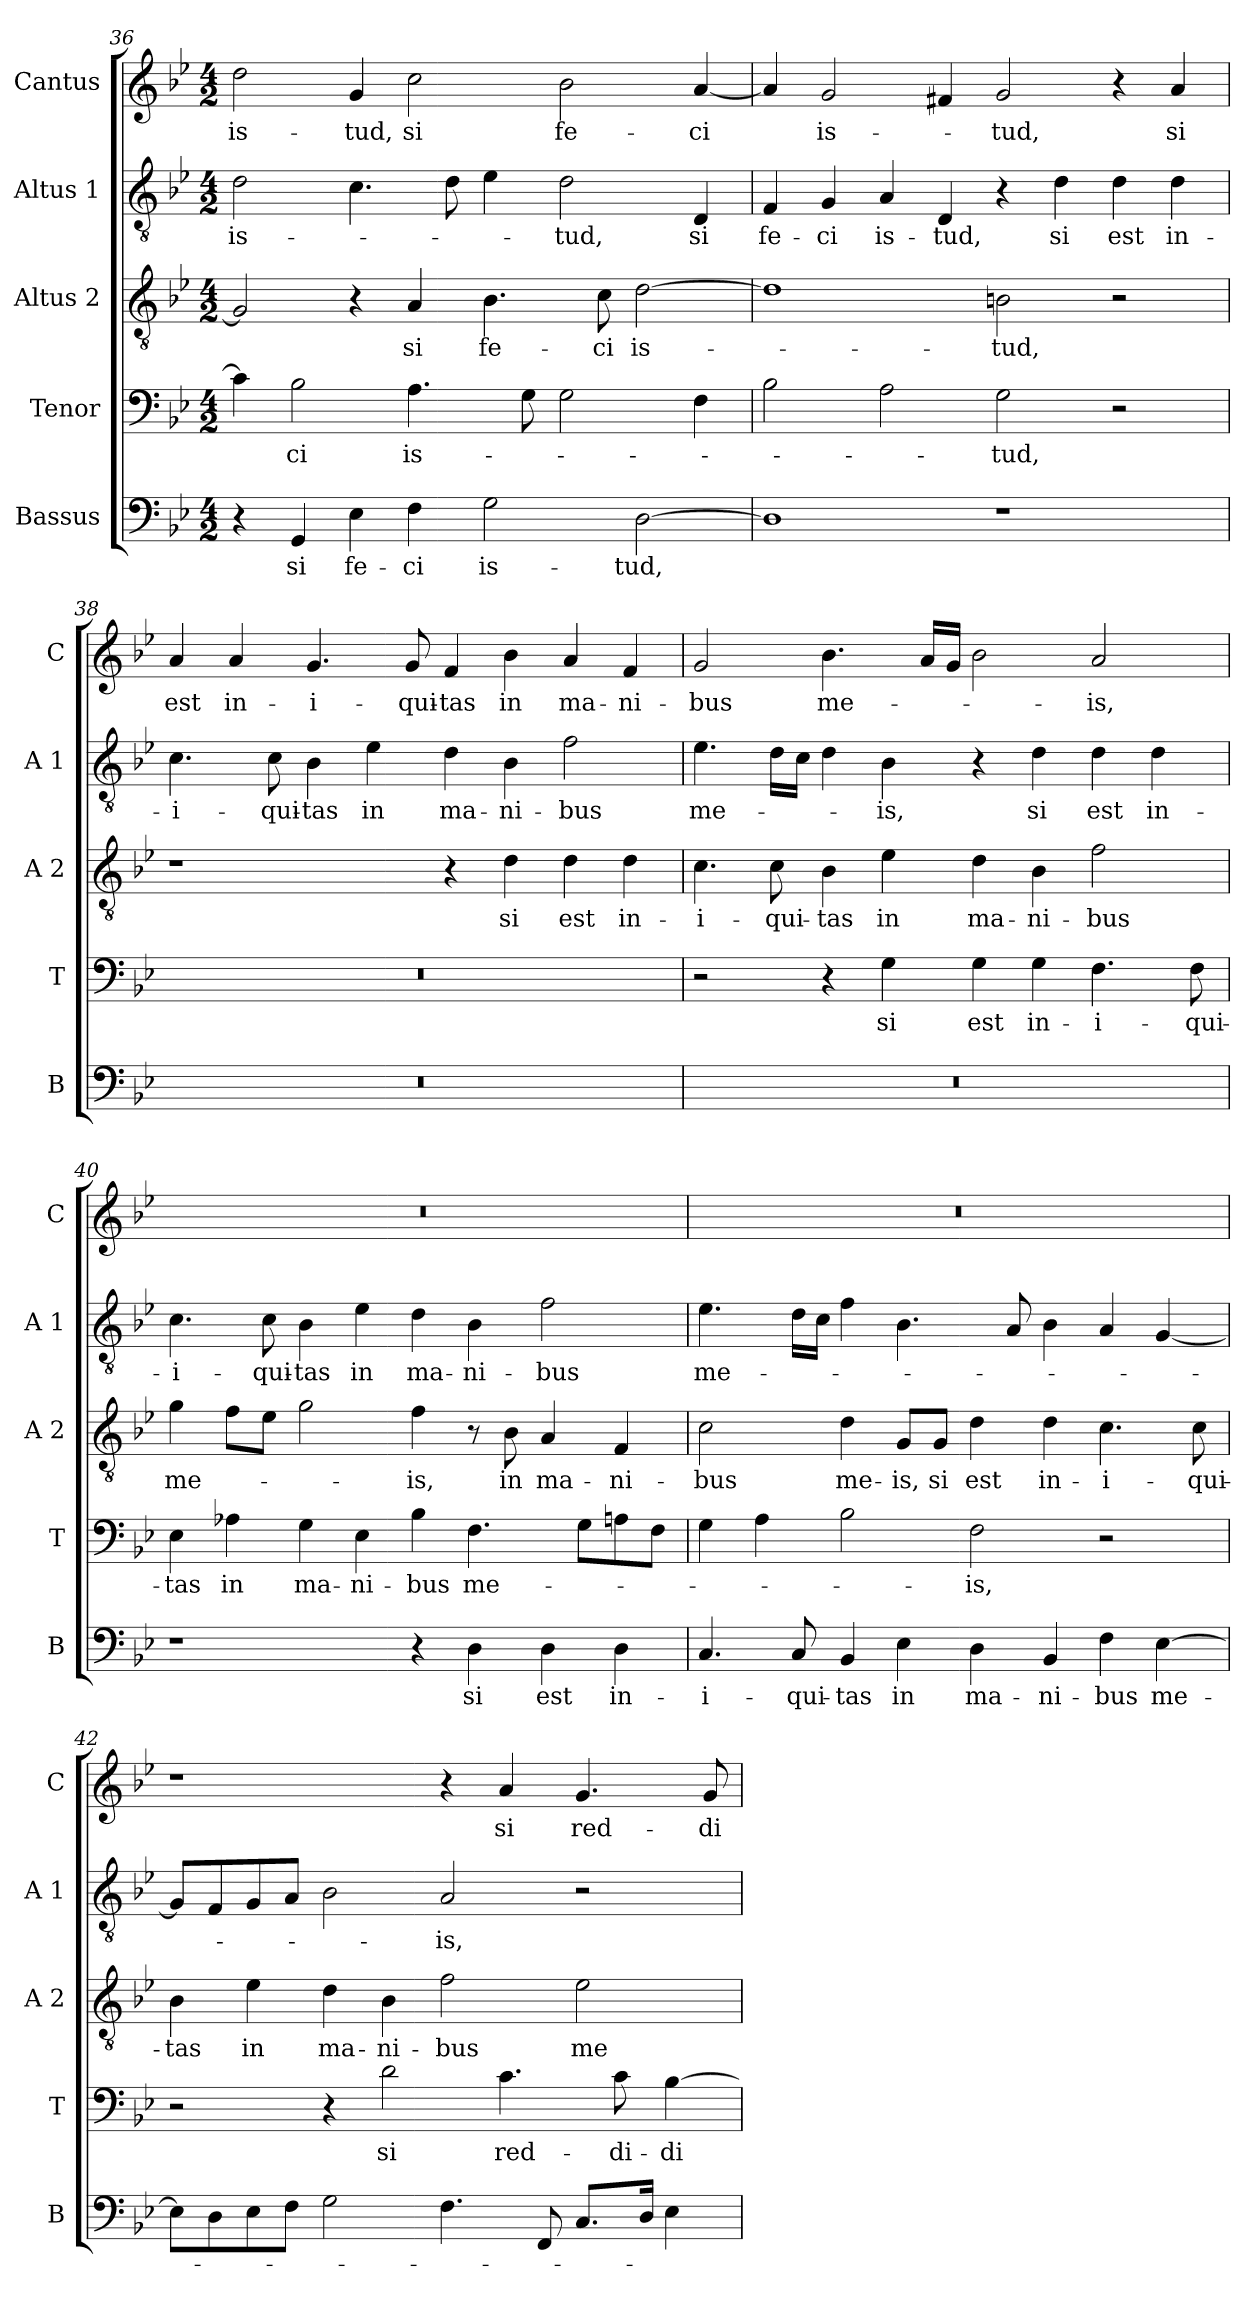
**kern	**text	**kern	**text	**kern	**text	**kern	**text	**kern	**text
*part5	*part5	*part4	*part4	*part3	*part3	*part2	*part2	*part1	*part1
*staff5	*staff5	*staff4	*staff4	*staff3	*staff3	*staff2	*staff2	*staff1	*staff1
*I"Bassus	*	*I"Tenor	*	*I"Altus 2	*	*I"Altus 1	*	*I"Cantus	*
*I'B	*	*I'T	*	*I'A 2	*	*I'A 1	*	*I'C	*
*clefF4	*	*clefF4	*	*clefGv2	*	*clefGv2	*	*clefG2	*
*k[b-e-]	*	*k[b-e-]	*	*k[b-e-]	*	*k[b-e-]	*	*k[b-e-]	*
*B-:	*	*B-:	*	*B-:	*	*B-:	*	*B-:	*
*M4/2	*	*M4/2	*	*M4/2	*	*M4/2	*	*M4/2	*
=36	=36	=36	=36	=36	=36	=36	=36	=36	=36
!	!	!	!	!	!	!	!LO:LY:b	!	!LO:LY:b
4r	.	4c\]	.	2G/]	.	2d\	is-	2dd\	is-
!	!LO:LY:b	!	!LO:LY:b	!	!	!	!	!	!
4GG/	si	2B-\	-ci	.	.	.	.	.	.
!	!LO:LY:b	!	!	!	!	!	!	!	!LO:LY:b
4E-\	fe-	.	.	4r	.	4.c\	.	4g/	-tud,
!	!LO:LY:b	!	!LO:LY:b	!	!LO:LY:b	!	!	!	!LO:LY:b
4F\	-ci	4.A\	is-	4A/	si	.	.	2cc\	si
.	.	.	.	.	.	8d\	.	.	.
!	!LO:LY:b	!	!	!	!LO:LY:b	!	!	!	!
2G\	is-	.	.	4.B-\	fe-	4e-\	.	.	.
.	.	8G\	.	.	.	.	.	.	.
!	!	!	!	!	!	!	!LO:LY:b	!	!LO:LY:b
.	.	2G\	.	.	.	2d\	-tud,	2b-\	fe-
!	!	!	!	!	!LO:LY:b	!	!	!	!
.	.	.	.	8c\	-ci	.	.	.	.
!	!LO:LY:b	!	!	!	!LO:LY:b	!	!	!	!
[2D\	-tud,	.	.	[2d\	is-	.	.	.	.
!	!	!	!	!	!	!	!LO:LY:b	!	!LO:LY:b
.	.	4F\	.	.	.	4D/	si	[4a/	-ci
!!LO:LB:g=z
=37	=37	=37	=37	=37	=37	=37	=37	=37	=37
!	!	!	!	!	!	!	!LO:LY:b	!	!
1D]	.	2B-\	.	1d]	.	4F/	fe-	4a/]	.
!	!	!	!	!	!	!	!LO:LY:b	!	!LO:LY:b
.	.	.	.	.	.	4G/	-ci	2g/	is-
!	!	!	!	!	!	!	!LO:LY:b	!	!
.	.	2A\	.	.	.	4A/	is-	.	.
!	!	!	!	!	!	!	!LO:LY:b	!	!
.	.	.	.	.	.	4D/	-tud,	4f#X/	.
!	!	!	!LO:LY:b	!	!LO:LY:b	!	!	!	!LO:LY:b
1r	.	2G\	-tud,	2Bn\	-tud,	4r	.	2g/	-tud,
!	!	!	!	!	!	!	!LO:LY:b	!	!
.	.	.	.	.	.	4d\	si	.	.
!	!	!	!	!	!	!	!LO:LY:b	!	!
.	.	2r	.	2r	.	4d\	est	4r	.
!	!	!	!	!	!	!	!LO:LY:b	!	!LO:LY:b
.	.	.	.	.	.	4d\	in-	4a/	si
=38	=38	=38	=38	=38	=38	=38	=38	=38	=38
!	!	!	!	!	!	!	!LO:LY:b	!	!LO:LY:b
0r	.	0r	.	1r	.	4.c\	-i-	4a/	est
!	!	!	!	!	!	!	!	!	!LO:LY:b
.	.	.	.	.	.	.	.	4a/	in-
!	!	!	!	!	!	!	!LO:LY:b	!	!
.	.	.	.	.	.	8c\	-qui-	.	.
!	!	!	!	!	!	!	!LO:LY:b	!	!LO:LY:b
.	.	.	.	.	.	4B-\	-tas	4.g/	-i-
!	!	!	!	!	!	!	!LO:LY:b	!	!
.	.	.	.	.	.	4e-\	in	.	.
!	!	!	!	!	!	!	!	!	!LO:LY:b
.	.	.	.	.	.	.	.	8g/	-qui-
!	!	!	!	!	!	!	!LO:LY:b	!	!LO:LY:b
.	.	.	.	4r	.	4d\	ma-	4f/	-tas
!	!	!	!	!	!LO:LY:b	!	!LO:LY:b	!	!LO:LY:b
.	.	.	.	4d\	si	4B-\	-ni-	4b-\	in
!	!	!	!	!	!LO:LY:b	!	!LO:LY:b	!	!LO:LY:b
.	.	.	.	4d\	est	2f\	-bus	4a/	ma-
!	!	!	!	!	!LO:LY:b	!	!	!	!LO:LY:b
.	.	.	.	4d\	in-	.	.	4f/	-ni-
=39	=39	=39	=39	=39	=39	=39	=39	=39	=39
!	!	!	!	!	!LO:LY:b	!	!LO:LY:b	!	!LO:LY:b
0r	.	2r	.	4.c\	-i-	4.e-\	me-	2g/	-bus
!	!	!	!	!	!LO:LY:b	!	!	!	!
.	.	.	.	8c\	-qui-	16d\LL	.	.	.
.	.	.	.	.	.	16c\JJ	.	.	.
!	!	!	!	!	!LO:LY:b	!	!	!	!LO:LY:b
.	.	4r	.	4B-\	-tas	4d\	.	4.b-\	me-
!	!	!	!LO:LY:b	!	!LO:LY:b	!	!LO:LY:b	!	!
.	.	4G\	si	4e-\	in	4B-\	-is,	.	.
.	.	.	.	.	.	.	.	16a/LL	.
.	.	.	.	.	.	.	.	16g/JJ	.
!	!	!	!LO:LY:b	!	!LO:LY:b	!	!	!	!
.	.	4G\	est	4d\	ma-	4r	.	2b-\	.
!	!	!	!LO:LY:b	!	!LO:LY:b	!	!LO:LY:b	!	!
.	.	4G\	in-	4B-\	-ni-	4d\	si	.	.
!	!	!	!LO:LY:b	!	!LO:LY:b	!	!LO:LY:b	!	!LO:LY:b
.	.	4.F\	-i-	2f\	-bus	4d\	est	2a/	-is,
!	!	!	!	!	!	!	!LO:LY:b	!	!
.	.	.	.	.	.	4d\	in-	.	.
!	!	!	!LO:LY:b	!	!	!	!	!	!
.	.	8F\	-qui-	.	.	.	.	.	.
!!LO:LB:g=z
=40	=40	=40	=40	=40	=40	=40	=40	=40	=40
!	!	!	!LO:LY:b	!	!LO:LY:b	!	!LO:LY:b	!	!
1r	.	4E-\	-tas	4g\	me-	4.c\	-i-	0r	.
!	!	!	!LO:LY:b	!	!	!	!	!	!
.	.	4A-X\	in	8f\L	.	.	.	.	.
!	!	!	!	!	!	!	!LO:LY:b	!	!
.	.	.	.	8e-\J	.	8c\	-qui-	.	.
!	!	!	!LO:LY:b	!	!	!	!LO:LY:b	!	!
.	.	4G\	ma-	2g\	.	4B-\	-tas	.	.
!	!	!	!LO:LY:b	!	!	!	!LO:LY:b	!	!
.	.	4E-\	-ni-	.	.	4e-\	in	.	.
!	!	!	!LO:LY:b	!	!LO:LY:b	!	!LO:LY:b	!	!
4r	.	4B-\	-bus	4f\	-is,	4d\	ma-	.	.
!	!LO:LY:b	!	!LO:LY:b	!	!	!	!LO:LY:b	!	!
4D\	si	4.F\	me-	8r	.	4B-\	-ni-	.	.
!	!	!	!	!	!LO:LY:b	!	!	!	!
.	.	.	.	8B-\	in	.	.	.	.
!	!LO:LY:b	!	!	!	!LO:LY:b	!	!LO:LY:b	!	!
4D\	est	.	.	4A/	ma-	2f\	-bus	.	.
.	.	8G\L	.	.	.	.	.	.	.
!	!LO:LY:b	!	!	!	!LO:LY:b	!	!	!	!
4D\	in-	8An\	.	4F/	-ni-	.	.	.	.
.	.	8F\J	.	.	.	.	.	.	.
=41	=41	=41	=41	=41	=41	=41	=41	=41	=41
!	!LO:LY:b	!	!	!	!LO:LY:b	!	!LO:LY:b	!	!
4.C/	-i-	4G\	.	2c\	-bus	4.e-\	me-	0r	.
.	.	4A\	.	.	.	.	.	.	.
!	!LO:LY:b	!	!	!	!	!	!	!	!
8C/	-qui-	.	.	.	.	16d\LL	.	.	.
.	.	.	.	.	.	16c\JJ	.	.	.
!	!LO:LY:b	!	!	!	!LO:LY:b	!	!	!	!
4BB-/	-tas	2B-\	.	4d\	me-	4f\	.	.	.
!	!LO:LY:b	!	!	!	!LO:LY:b	!	!	!	!
4E-\	in	.	.	8G/L	-is,	4.B-\	.	.	.
!	!	!	!	!	!LO:LY:b	!	!	!	!
.	.	.	.	8G/J	si	.	.	.	.
!	!LO:LY:b	!	!LO:LY:b	!	!LO:LY:b	!	!	!	!
4D\	ma-	2F\	-is,	4d\	est	.	.	.	.
.	.	.	.	.	.	8A/	.	.	.
!	!LO:LY:b	!	!	!	!LO:LY:b	!	!	!	!
4BB-/	-ni-	.	.	4d\	in-	4B-\	.	.	.
!	!LO:LY:b	!	!	!	!LO:LY:b	!	!	!	!
4F\	-bus	2r	.	4.c\	-i-	4A/	.	.	.
!	!LO:LY:b	!	!	!	!	!	!	!	!
[4E-\	me-	.	.	.	.	[4G/	.	.	.
!	!	!	!	!	!LO:LY:b	!	!	!	!
.	.	.	.	8c\	-qui-	.	.	.	.
=42	=42	=42	=42	=42	=42	=42	=42	=42	=42
!	!	!	!	!	!LO:LY:b	!	!	!	!
8E-\L]	.	2r	.	4B-\	-tas	8G/L]	.	1r	.
8D\	.	.	.	.	.	8F/	.	.	.
!	!	!	!	!	!LO:LY:b	!	!	!	!
8E-\	.	.	.	4e-\	in	8G/	.	.	.
8F\J	.	.	.	.	.	8A/J	.	.	.
!	!	!	!	!	!LO:LY:b	!	!	!	!
2G\	.	4r	.	4d\	ma-	2B-\	.	.	.
!	!	!	!LO:LY:b	!	!LO:LY:b	!	!	!	!
.	.	2d\	si	4B-\	-ni-	.	.	.	.
!	!	!	!	!	!LO:LY:b	!	!LO:LY:b	!	!
4.F\	.	.	.	2f\	-bus	2A/	-is,	4r	.
!	!	!	!LO:LY:b	!	!	!	!	!	!LO:LY:b
.	.	4.c\	red-	.	.	.	.	4a/	si
8FF/	.	.	.	.	.	.	.	.	.
!	!	!	!	!	!LO:LY:b	!	!	!	!LO:LY:b
8.C/L	.	.	.	2e-\	me-	2r	.	4.g/	red-
!	!	!	!LO:LY:b	!	!	!	!	!	!
.	.	8c\	-di-	.	.	.	.	.	.
16D/Jk	.	.	.	.	.	.	.	.	.
!	!	!	!LO:LY:b	!	!	!	!	!	!
4E-\	.	[4B-\	-di	.	.	.	.	.	.
!	!	!	!	!	!	!	!	!	!LO:LY:b
.	.	.	.	.	.	.	.	8g/	-di-
=	=	=	=	=	=	=	=	=	=
*-	*-	*-	*-	*-	*-	*-	*-	*-	*-
